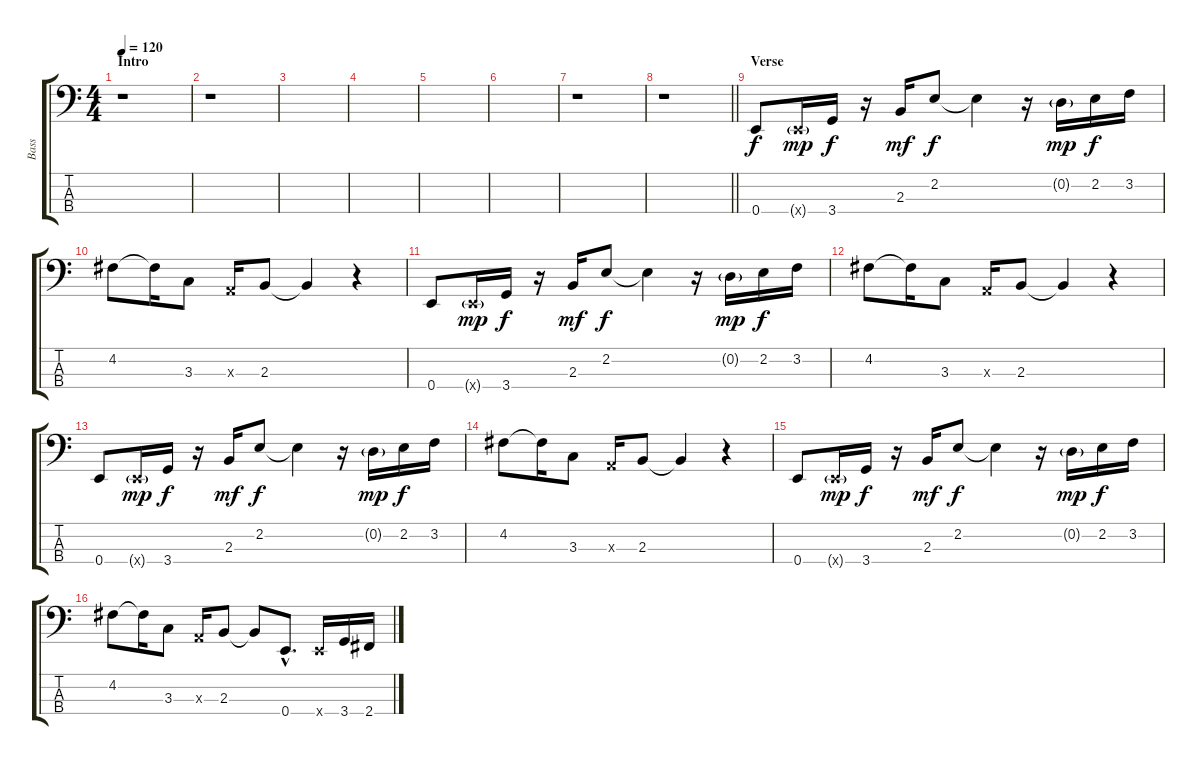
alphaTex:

\track ("Bass" "Bass") {instrument electricbassfinger}
\staff {score tabs}
\tuning (G2 D2 A1 E1) {hide}
\ts (4 4)
\section ("" "Intro")
\tempo 120
\clef f4
\ks c
r.1{dy f instrument electricbassfinger} |
r.1 |
|
|
|
|
r.1 |
\barLineRight lightlight
r.1 |
\section ("" "Verse")
0.4.8 0.4{g x}.16{dy mp} 3.4.16{dy f} r.16 2.3.16{dy mf} 2.2.8{dy f} 2.2{t}.4 r.16 0.2{g}.16{dy mp} 2.2.16{dy f} 3.2.16 |
4.2.8 4.2{t}.16 3.3.8 0.3{x}.16 2.3.8 2.3{t}.4 r.4 |
0.4.8 0.4{g x}.16{dy mp} 3.4.16{dy f} r.16 2.3.16{dy mf} 2.2.8{dy f} 2.2{t}.4 r.16 0.2{g}.16{dy mp} 2.2.16{dy f} 3.2.16 |
4.2.8 4.2{t}.16 3.3.8 0.3{x}.16 2.3.8 2.3{t}.4 r.4 |
0.4.8 0.4{g x}.16{dy mp} 3.4.16{dy f} r.16 2.3.16{dy mf} 2.2.8{dy f} 2.2{t}.4 r.16 0.2{g}.16{dy mp} 2.2.16{dy f} 3.2.16 |
4.2.8 4.2{t}.16 3.3.8 0.3{x}.16 2.3.8 2.3{t}.4 r.4 |
0.4.8 0.4{g x}.16{dy mp} 3.4.16{dy f} r.16 2.3.16{dy mf} 2.2.8{dy f} 2.2{t}.4 r.16 0.2{g}.16{dy mp} 2.2.16{dy f} 3.2.16 |
4.2.8 4.2{t}.16 3.3.8 0.3{x}.16 2.3.8 2.3{t}.8 0.4{hac}.8{d} 0.4{x}.16 3.4.16 2.4.16
